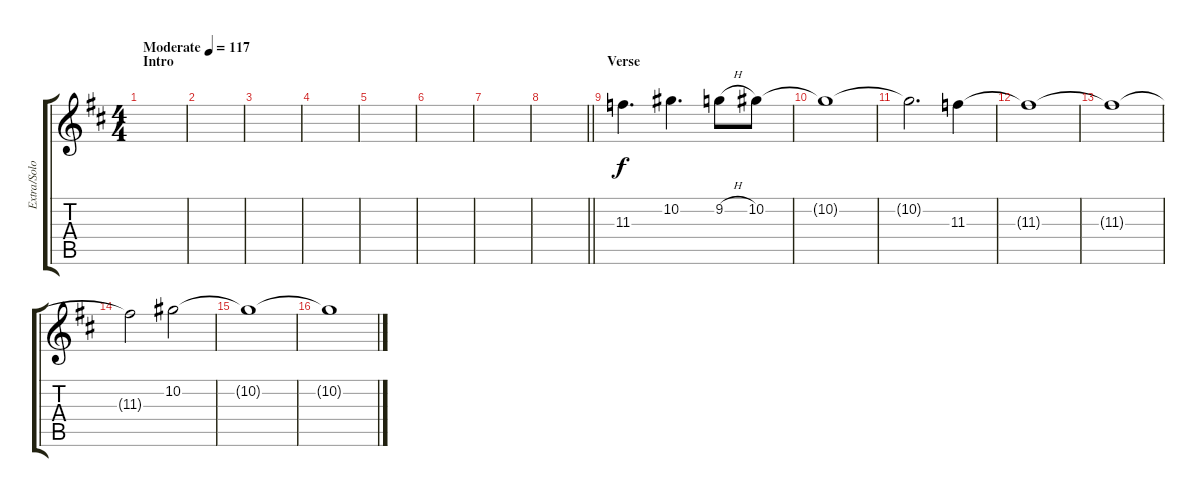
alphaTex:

\track ("Extra/Solo" "Extra/Solo") {instrument electricguitarjazz}
\staff {score tabs}
\tuning (Eb4 Bb3 Gb3 Db3 Ab2 Eb2) {hide}
\ts (4 4)
\section ("" "Intro")
\tempo (117 "Moderate")
\clef g2
\ks d
|
|
|
|
|
|
|
\barLineRight lightlight
|
\section ("" "Verse")
11.3.4{d} 10.2.4{d} 9.2{h}.8 10.2.8 |
10.2{t}.1 |
10.2{t}.2{d} 11.3.4 |
11.3{t}.1 |
11.3{t}.1 |
11.3{t}.2 10.2.2 |
10.2{t}.1 |
10.2{t}.1
